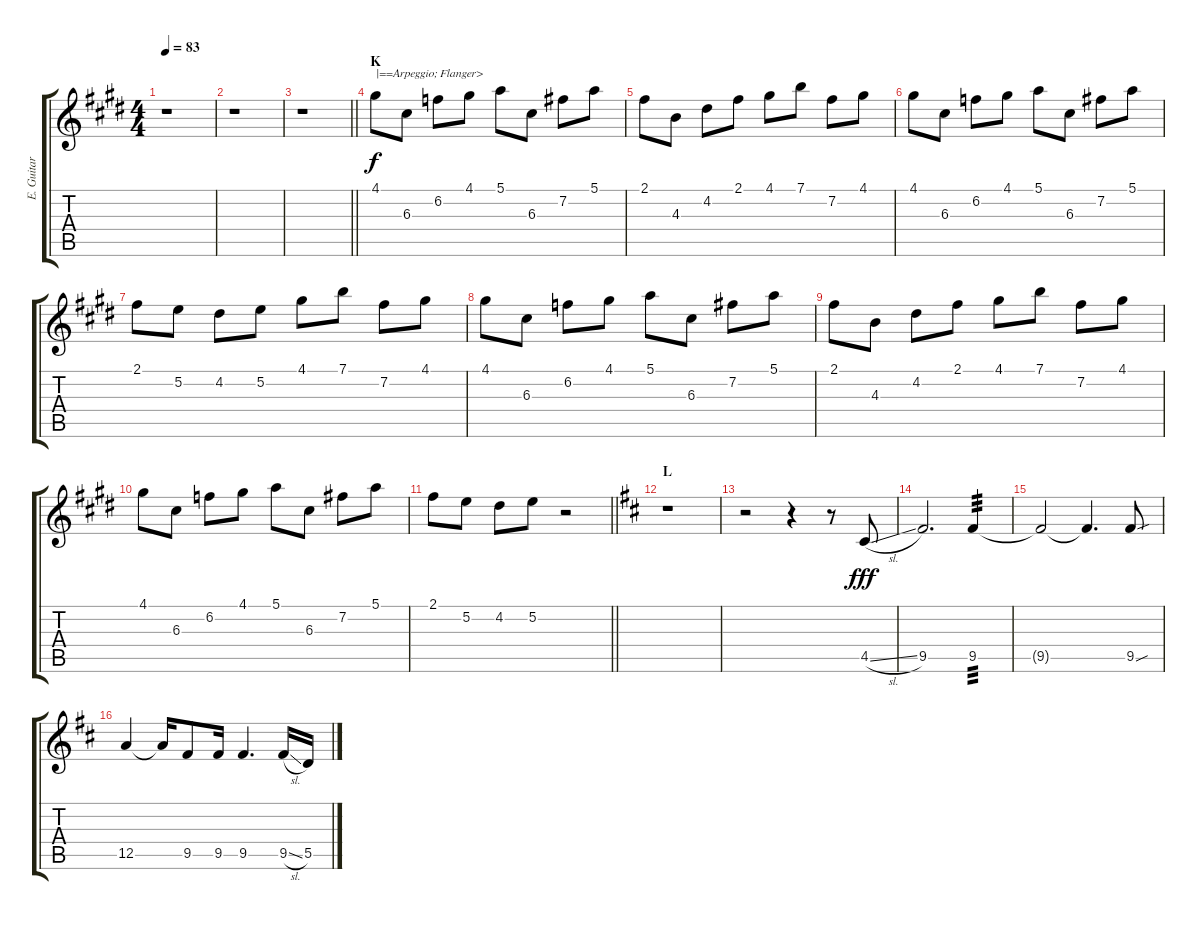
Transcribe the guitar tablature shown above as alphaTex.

\track ("E. Guitar II" "E. Guitar ") {instrument overdrivenguitar}
\staff {score tabs}
\tuning (E4 B3 G3 D3 A2 E2) {hide}
\ts (4 4)
\tempo 83
\clef g2
\ks e
r.1{dy fff} |
r.1 |
\barLineRight lightlight
r.1 |
\section ("" "K")
4.1.8{txt "|==Arpeggio; Flanger>" dy f} 6.3.8 6.2.8 4.1.8 5.1.8 6.3.8 7.2.8 5.1.8 |
2.1.8 4.3.8 4.2.8 2.1.8 4.1.8 7.1.8 7.2.8 4.1.8 |
4.1.8 6.3.8 6.2.8 4.1.8 5.1.8 6.3.8 7.2.8 5.1.8 |
2.1.8 5.2.8 4.2.8 5.2.8 4.1.8 7.1.8 7.2.8 4.1.8 |
4.1.8 6.3.8 6.2.8 4.1.8 5.1.8 6.3.8 7.2.8 5.1.8 |
2.1.8 4.3.8 4.2.8 2.1.8 4.1.8 7.1.8 7.2.8 4.1.8 |
4.1.8 6.3.8 6.2.8 4.1.8 5.1.8 6.3.8 7.2.8 5.1.8 |
\barLineRight lightlight
2.1.8 5.2.8 4.2.8 5.2.8 r.2 |
\section ("" "L")
\ks d
r.1 |
r.2 r.4 r.8 4.5{sl}.8{dy fff} |
9.5.2{d} 9.5.4{tp 3} |
9.5{t}.2 9.5{t}.4{d} 9.5{sou}.8 |
12.5.4 12.5{t}.16 9.5.8 9.5.16 9.5.4{d} 9.5{sl}.16 5.5.16
